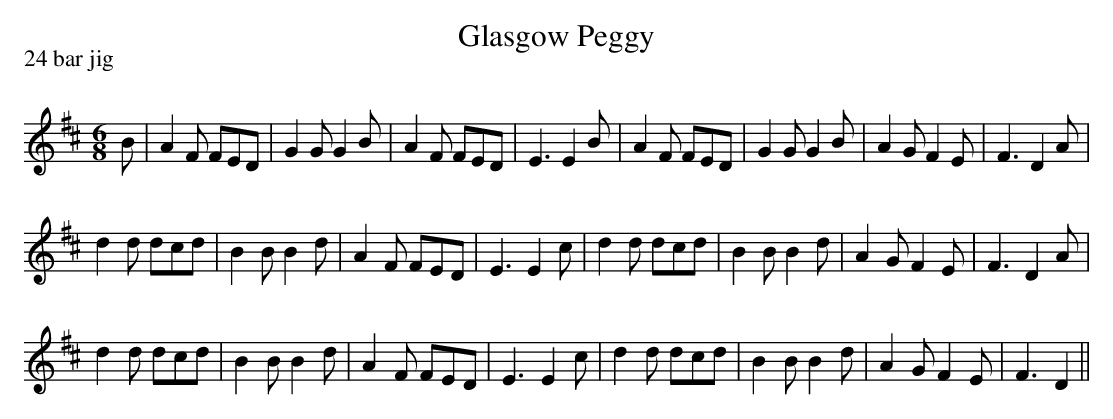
X:1
T: Glasgow Peggy
P:24 bar jig
Q:180
K:D
M:6/8
L:1/16
B2|A4F2 F2E2D2|G4G2 G4B2|A4F2 F2E2D2|E6 E4B2|A4F2 F2E2D2|G4G2 G4B2|A4G2 F4E2|F6 D4A2|
d4d2 d2c2d2|B4B2 B4d2|A4F2 F2E2D2|E6 E4c2|d4d2 d2c2d2|B4B2 B4d2|A4G2 F4E2|F6 D4A2|
d4d2 d2c2d2|B4B2 B4d2|A4F2 F2E2D2|E6 E4c2|d4d2 d2c2d2|B4B2 B4d2|A4G2 F4E2|F6 D4||
